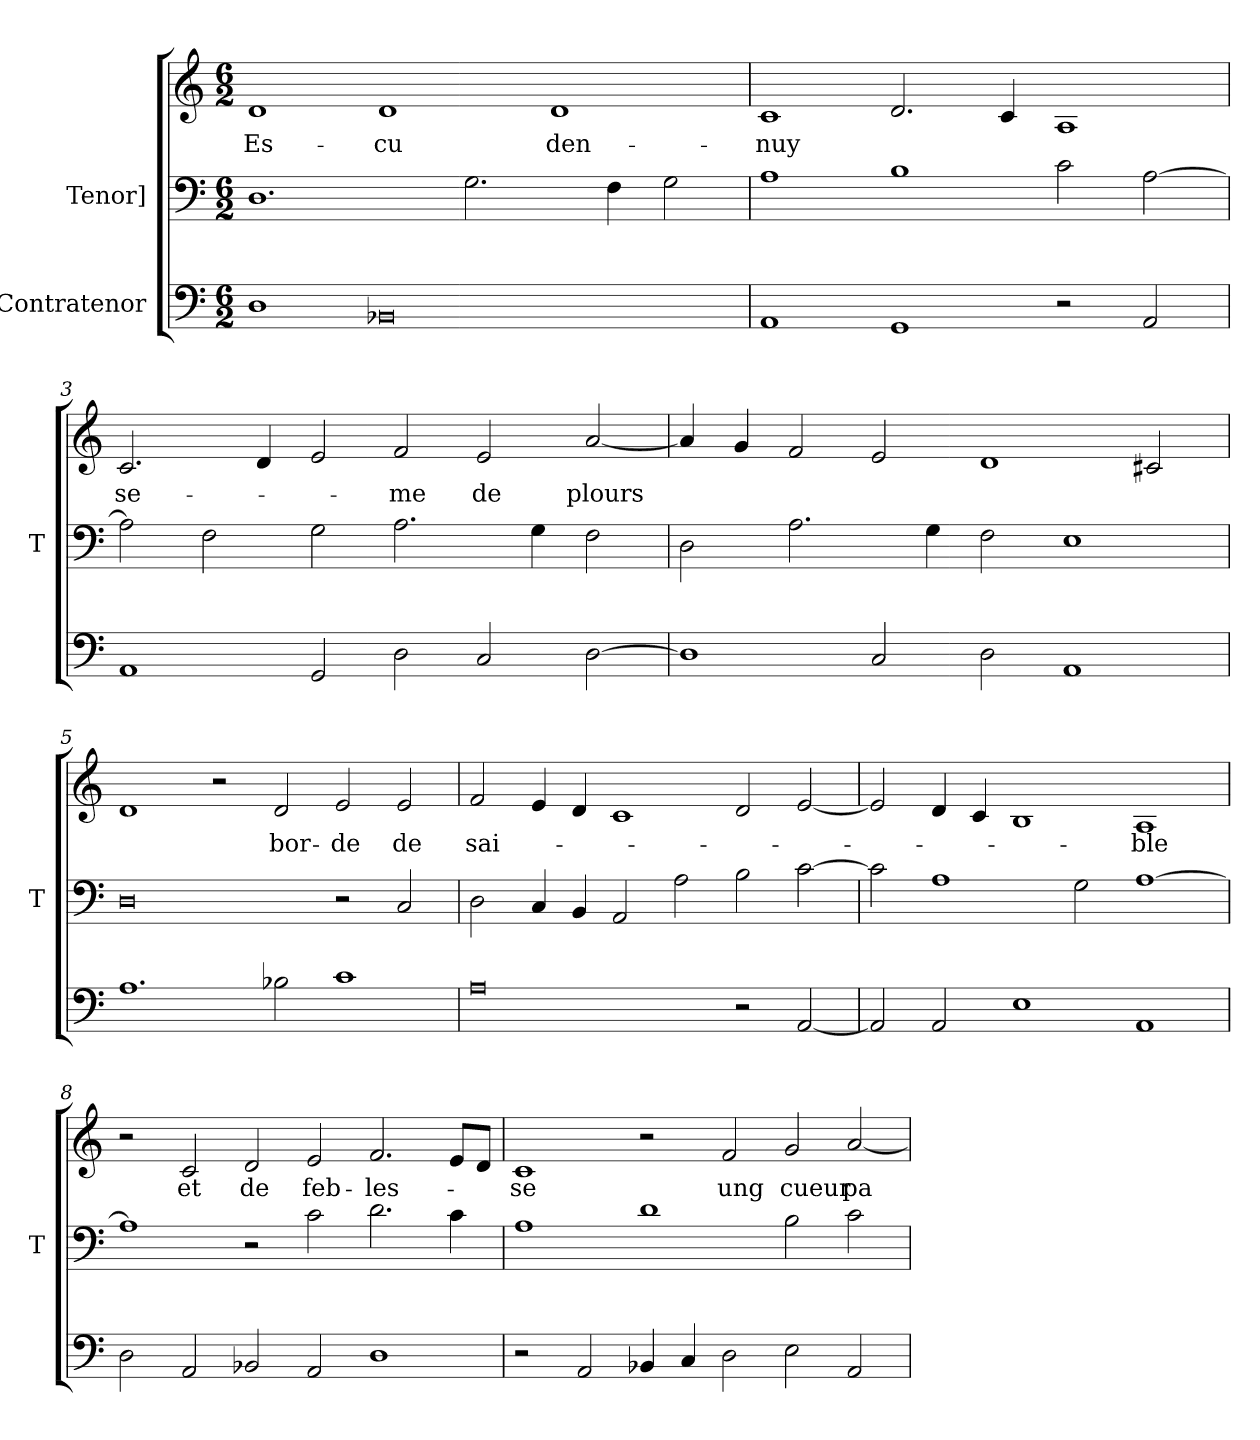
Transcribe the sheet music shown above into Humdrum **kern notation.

**kern	**kern	**kern	**text
*part3	*part2	*part1	*part1
*staff3	*staff2	*staff1	*staff1
*I"Contratenor	*I"Tenor]	*	*
*	*I'T	*	*
*clefF4	*clefF4	*clefG2	*
*M6/2	*M6/2	*M6/2	*
=1	=1	=1	=1
1D	1.D	1d	Es-
0BB-X	.	1d	-cu
.	2.G	.	.
.	.	1d	den-
.	4F	.	.
.	2G	.	.
=2	=2	=2	=2
1AA	1A	1c	-nuy
1GG	1B	2.d	.
.	.	4c	.
2r	2c	1A	.
2AA	[2A	.	.
=3	=3	=3	=3
1AA	2A]	2.c	se-
.	2F	.	.
.	.	4d	.
2GG	2G	2e	.
2D	2.A	2f	-me
2C	.	2e	-de
.	4G	.	.
[2D	2F	[2a	-plours
=4	=4	=4	=4
1D]	2D	4a]	.
.	.	4g	.
.	2.A	2f	.
2C	.	2e	.
.	4G	.	.
2D	2F	1d	.
1AA	1E	.	.
.	.	2c#X	.
=5	=5	=5	=5
1.A	0D	1d	.
.	.	2r	.
2B-X	.	2d	bor-
1c	2r	2e	-de
.	2C	2e	-de
=6	=6	=6	=6
0A	2D	2f	sai-
.	4C	4e	.
.	4BB	4d	.
.	2AA	1c	.
.	2A	.	.
2r	2B	2d	.
[2AA	[2c	[2e	.
=7	=7	=7	=7
2AA]	2c]	2e]	.
2AA	1A	4d	.
.	.	4c	.
1E	.	1B	.
.	2G	.	.
1AA	[1A	1A	-ble
=8	=8	=8	=8
2D	1A]	2r	.
2AA	.	2c	-et
2BB-X	2r	2d	-de
2AA	2c	2e	feb-
1D	2.d	2.f	-les-
.	4c	8e/L	.
.	.	8d/J	.
=9	=9	=9	=9
2r	1A	1c	-se
2AA	.	.	.
4BB-X	1d	2r	.
4C	.	.	.
2D	.	2f	-ung
2E	2B	2g	-cueur
2AA	2c	[2a	pa-
=	=	=	=
*-	*-	*-	*-
